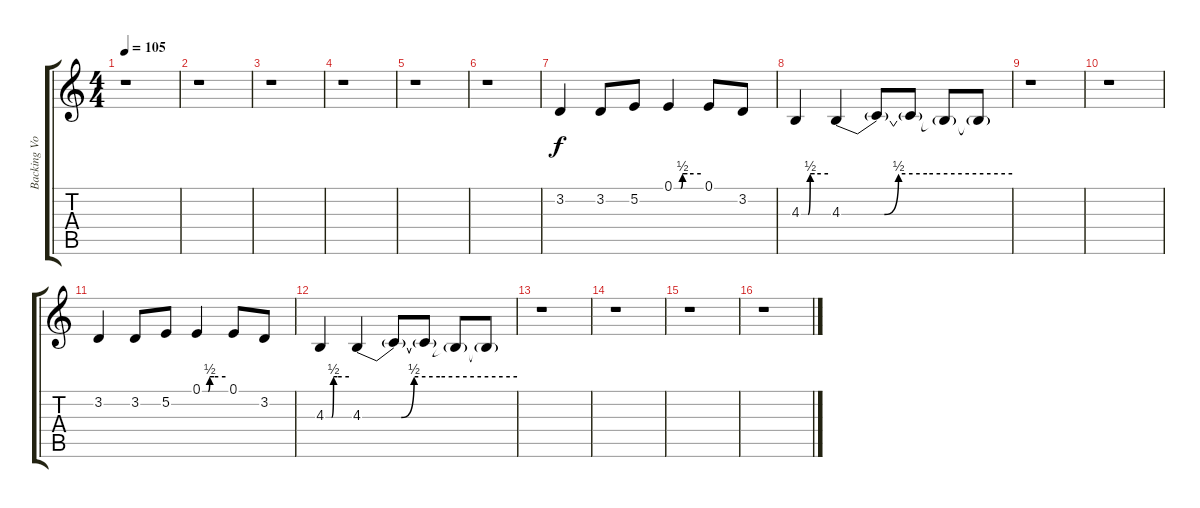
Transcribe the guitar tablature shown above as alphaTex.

\track ("Backing Vocals" "Backing Vo") {instrument voiceoohs}
\staff {score tabs}
\tuning (E4 B3 G3 D3 A2 E2) {hide}
\ts (4 4)
\tempo 105
\clef g2
\ks c
r.1{dy f} |
r.1 |
r.1 |
r.1 |
r.1 |
r.1 |
3.2.4 3.2.8 5.2.8 0.1{be (custom 0 0 15 0 19 2 30 2 60 2)}.4 0.1.8 3.2.8 |
4.3{be (custom 0 0 15 0 20 2 30 2 60 2)}.4 4.3{be (custom 0 0 15 0 20 2 30 2 60 2)}.4 4.3{t}.8 4.3{t}.8 4.3{t}.8 4.3{t}.8 |
r.1 |
r.1 |
3.2.4 3.2.8 5.2.8 0.1{be (custom 0 0 15 0 19 2 30 2 60 2)}.4 0.1.8 3.2.8 |
4.3{be (custom 0 0 15 0 20 2 30 2 60 2)}.4 4.3{be (custom 0 0 15 0 20 2 30 2 60 2)}.4 4.3{t}.8 4.3{t}.8 4.3{t}.8 4.3{t}.8 |
r.1 |
r.1 |
r.1 |
r.1
